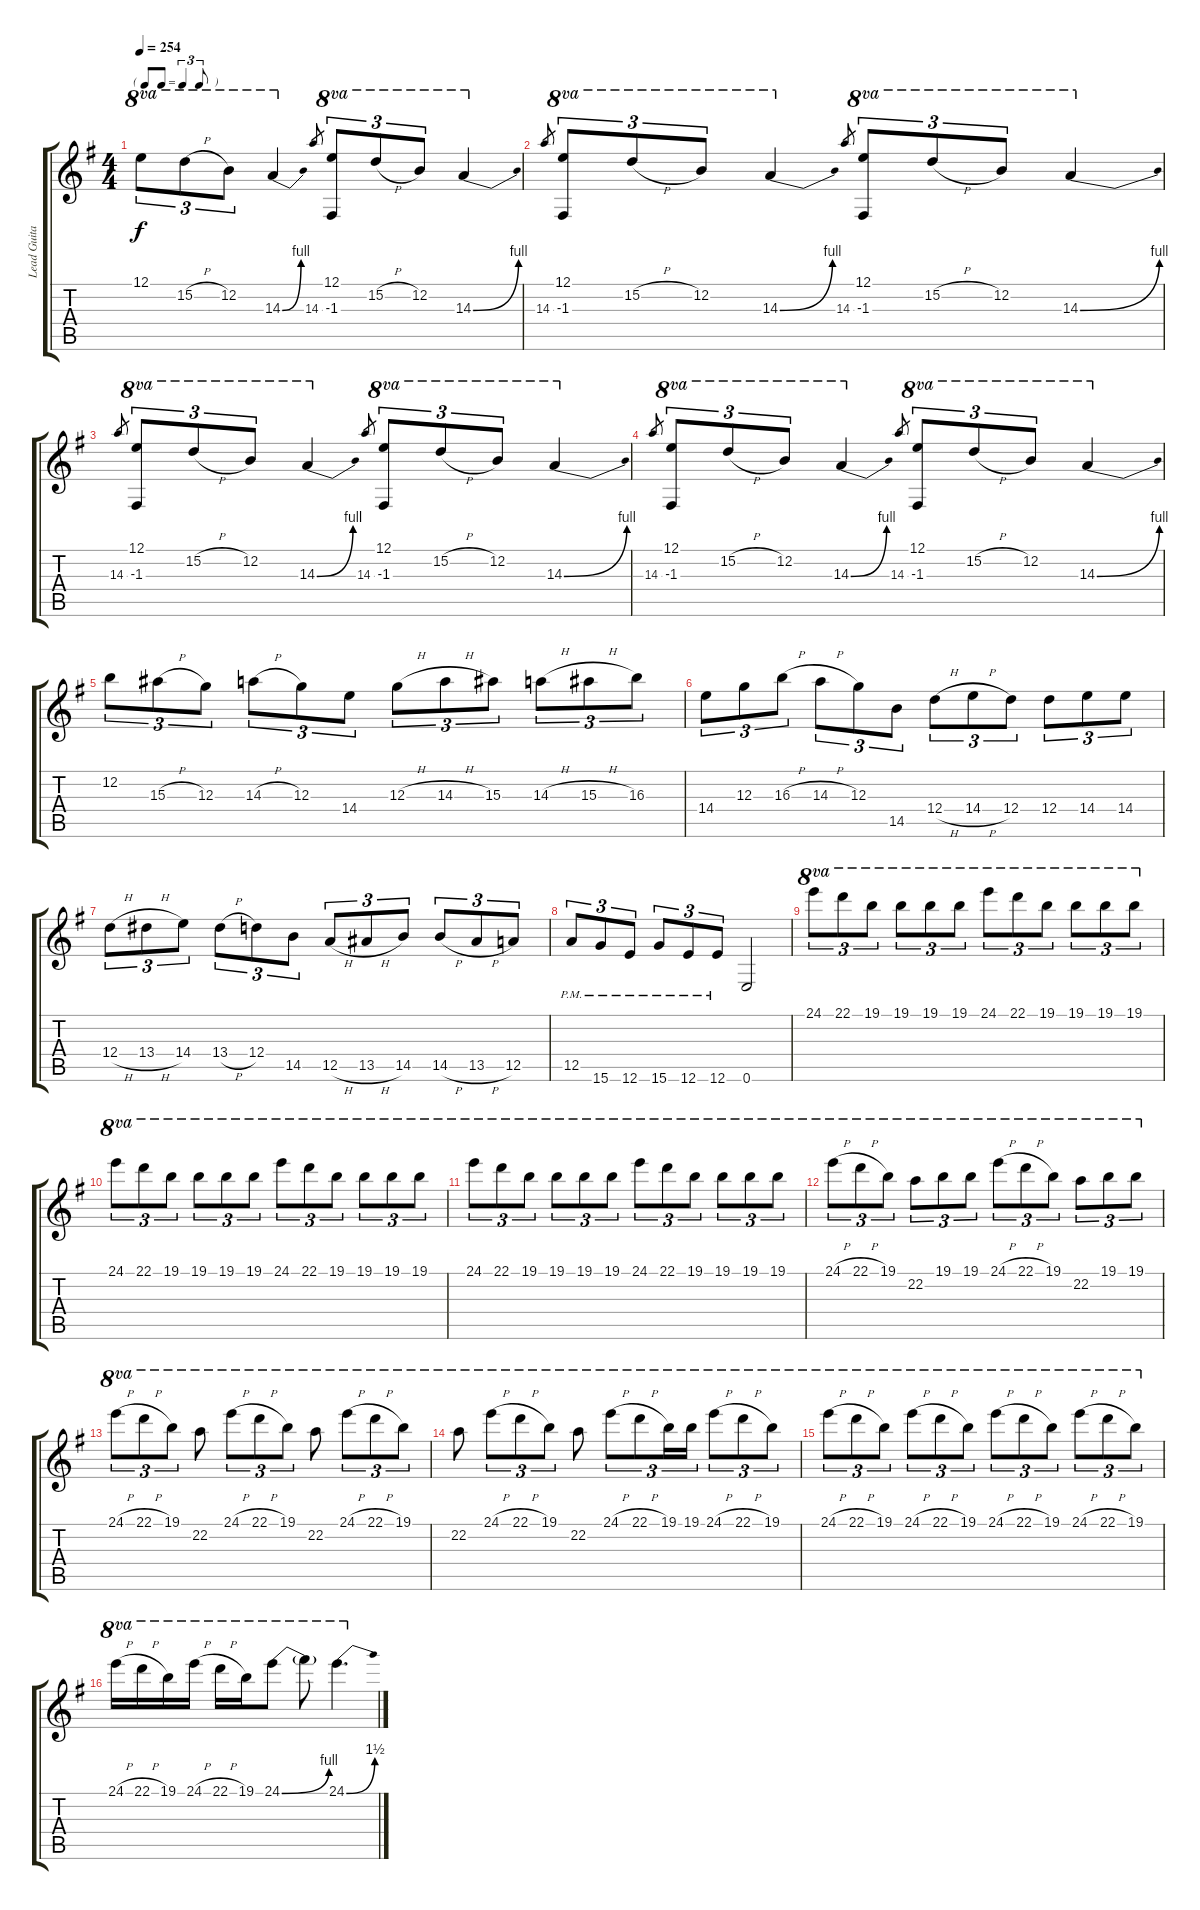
\track ("Lead Guitar" "Lead Guita") {instrument distortionguitar}
\staff {score tabs}
\tuning (E4 B3 G3 D3 A2 E2) {hide}
\ts (4 4)
\tf triplet8th
\tempo 254
\clef g2
\ks g
12.1.8{tu (3 2) ot 8va dy f} 15.2{h}.8{tu (3 2) ot 8va} 12.2.8{tu (3 2) ot 8va} 14.3{be (bend 0 0 60 4)}.4{ot 8va} 14.3.8{gr} (12.1 -1.3).8{tu (3 2) ot 8va} 15.2{h}.8{tu (3 2) ot 8va} 12.2.8{tu (3 2) ot 8va} 14.3{be (bend 0 0 60 4)}.4{ot 8va} |
14.3.8{gr} (12.1 -1.3).8{tu (3 2) ot 8va} 15.2{h}.8{tu (3 2) ot 8va} 12.2.8{tu (3 2) ot 8va} 14.3{be (bend 0 0 60 4)}.4{ot 8va} 14.3.8{gr} (12.1 -1.3).8{tu (3 2) ot 8va} 15.2{h}.8{tu (3 2) ot 8va} 12.2.8{tu (3 2) ot 8va} 14.3{be (bend 0 0 60 4)}.4{ot 8va} |
14.3.8{gr} (12.1 -1.3).8{tu (3 2) ot 8va} 15.2{h}.8{tu (3 2) ot 8va} 12.2.8{tu (3 2) ot 8va} 14.3{be (bend 0 0 60 4)}.4{ot 8va} 14.3.8{gr} (12.1 -1.3).8{tu (3 2) ot 8va} 15.2{h}.8{tu (3 2) ot 8va} 12.2.8{tu (3 2) ot 8va} 14.3{be (bend 0 0 60 4)}.4{ot 8va} |
14.3.8{gr} (12.1 -1.3).8{tu (3 2) ot 8va} 15.2{h}.8{tu (3 2) ot 8va} 12.2.8{tu (3 2) ot 8va} 14.3{be (bend 0 0 60 4)}.4{ot 8va} 14.3.8{gr} (12.1 -1.3).8{tu (3 2) ot 8va} 15.2{h}.8{tu (3 2) ot 8va} 12.2.8{tu (3 2) ot 8va} 14.3{be (bend 0 0 60 4)}.4{ot 8va} |
12.2.8{tu (3 2)} 15.3{h}.8{tu (3 2)} 12.3.8{tu (3 2)} 14.3{h}.8{tu (3 2)} 12.3.8{tu (3 2)} 14.4.8{tu (3 2)} 12.3{h}.8{tu (3 2)} 14.3{h}.8{tu (3 2)} 15.3.8{tu (3 2)} 14.3{h}.8{tu (3 2)} 15.3{h}.8{tu (3 2)} 16.3.8{tu (3 2)} |
14.4.8{tu (3 2)} 12.3.8{tu (3 2)} 16.3{h}.8{tu (3 2)} 14.3{h}.8{tu (3 2)} 12.3.8{tu (3 2)} 14.5.8{tu (3 2)} 12.4{h}.8{tu (3 2)} 14.4{h}.8{tu (3 2)} 12.4.8{tu (3 2)} 12.4.8{tu (3 2)} 14.4.8{tu (3 2)} 14.4.8{tu (3 2)} |
12.4{h}.8{tu (3 2)} 13.4{h}.8{tu (3 2)} 14.4.8{tu (3 2)} 13.4{h}.8{tu (3 2)} 12.4.8{tu (3 2)} 14.5.8{tu (3 2)} 12.5{h}.8{tu (3 2)} 13.5{h}.8{tu (3 2)} 14.5.8{tu (3 2)} 14.5{h}.8{tu (3 2)} 13.5{h}.8{tu (3 2)} 12.5.8{tu (3 2)} |
12.5{pm}.8{tu (3 2)} 15.6{pm}.8{tu (3 2)} 12.6{pm}.8{tu (3 2)} 15.6{pm}.8{tu (3 2)} 12.6{pm}.8{tu (3 2)} 12.6{pm}.8{tu (3 2)} 0.6.2 |
24.1.8{tu (3 2) ot 8va} 22.1.8{tu (3 2) ot 8va} 19.1.8{tu (3 2) ot 8va} 19.1.8{tu (3 2) ot 8va} 19.1.8{tu (3 2) ot 8va} 19.1.8{tu (3 2) ot 8va} 24.1.8{tu (3 2) ot 8va} 22.1.8{tu (3 2) ot 8va} 19.1.8{tu (3 2) ot 8va} 19.1.8{tu (3 2) ot 8va} 19.1.8{tu (3 2) ot 8va} 19.1.8{tu (3 2) ot 8va} |
24.1.8{tu (3 2) ot 8va} 22.1.8{tu (3 2) ot 8va} 19.1.8{tu (3 2) ot 8va} 19.1.8{tu (3 2) ot 8va} 19.1.8{tu (3 2) ot 8va} 19.1.8{tu (3 2) ot 8va} 24.1.8{tu (3 2) ot 8va} 22.1.8{tu (3 2) ot 8va} 19.1.8{tu (3 2) ot 8va} 19.1.8{tu (3 2) ot 8va} 19.1.8{tu (3 2) ot 8va} 19.1.8{tu (3 2) ot 8va} |
24.1.8{tu (3 2) ot 8va} 22.1.8{tu (3 2) ot 8va} 19.1.8{tu (3 2) ot 8va} 19.1.8{tu (3 2) ot 8va} 19.1.8{tu (3 2) ot 8va} 19.1.8{tu (3 2) ot 8va} 24.1.8{tu (3 2) ot 8va} 22.1.8{tu (3 2) ot 8va} 19.1.8{tu (3 2) ot 8va} 19.1.8{tu (3 2) ot 8va} 19.1.8{tu (3 2) ot 8va} 19.1.8{tu (3 2) ot 8va} |
24.1{h}.8{tu (3 2) ot 8va} 22.1{h}.8{tu (3 2) ot 8va} 19.1.8{tu (3 2) ot 8va} 22.2.8{tu (3 2) ot 8va} 19.1.8{tu (3 2) ot 8va} 19.1.8{tu (3 2) ot 8va} 24.1{h}.8{tu (3 2) ot 8va} 22.1{h}.8{tu (3 2) ot 8va} 19.1.8{tu (3 2) ot 8va} 22.2.8{tu (3 2) ot 8va} 19.1.8{tu (3 2) ot 8va} 19.1.8{tu (3 2) ot 8va} |
24.1{h}.8{tu (3 2) ot 8va} 22.1{h}.8{tu (3 2) ot 8va} 19.1.8{tu (3 2) ot 8va} 22.2.8{ot 8va} 24.1{h}.8{tu (3 2) ot 8va} 22.1{h}.8{tu (3 2) ot 8va} 19.1.8{tu (3 2) ot 8va} 22.2.8{ot 8va} 24.1{h}.8{tu (3 2) ot 8va} 22.1{h}.8{tu (3 2) ot 8va} 19.1.8{tu (3 2) ot 8va} |
22.2.8{ot 8va} 24.1{h}.8{tu (3 2) ot 8va} 22.1{h}.8{tu (3 2) ot 8va} 19.1.8{tu (3 2) ot 8va} 22.2.8{ot 8va} 24.1{h}.8{tu (3 2) ot 8va} 22.1{h}.8{tu (3 2) ot 8va} 19.1.16{tu (3 2) ot 8va} 19.1.16{tu (3 2) ot 8va} 24.1{h}.8{tu (3 2) ot 8va} 22.1{h}.8{tu (3 2) ot 8va} 19.1.8{tu (3 2) ot 8va} |
24.1{h}.8{tu (3 2) ot 8va} 22.1{h}.8{tu (3 2) ot 8va} 19.1.8{tu (3 2) ot 8va} 24.1{h}.8{tu (3 2) ot 8va} 22.1{h}.8{tu (3 2) ot 8va} 19.1.8{tu (3 2) ot 8va} 24.1{h}.8{tu (3 2) ot 8va} 22.1{h}.8{tu (3 2) ot 8va} 19.1.8{tu (3 2) ot 8va} 24.1{h}.8{tu (3 2) ot 8va} 22.1{h}.8{tu (3 2) ot 8va} 19.1.8{tu (3 2) ot 8va} |
24.1{h}.16{ot 8va} 22.1{h}.16{ot 8va} 19.1.16{ot 8va} 24.1{h}.16{ot 8va} 22.1{h}.16{ot 8va} 19.1.16{ot 8va} 24.1{be (bend 0 0 60 4)}.8{ot 8va} 24.1{t}.8{ot 8va} 24.1{be (bend 0 0 60 6)}.4{d ot 8va}
